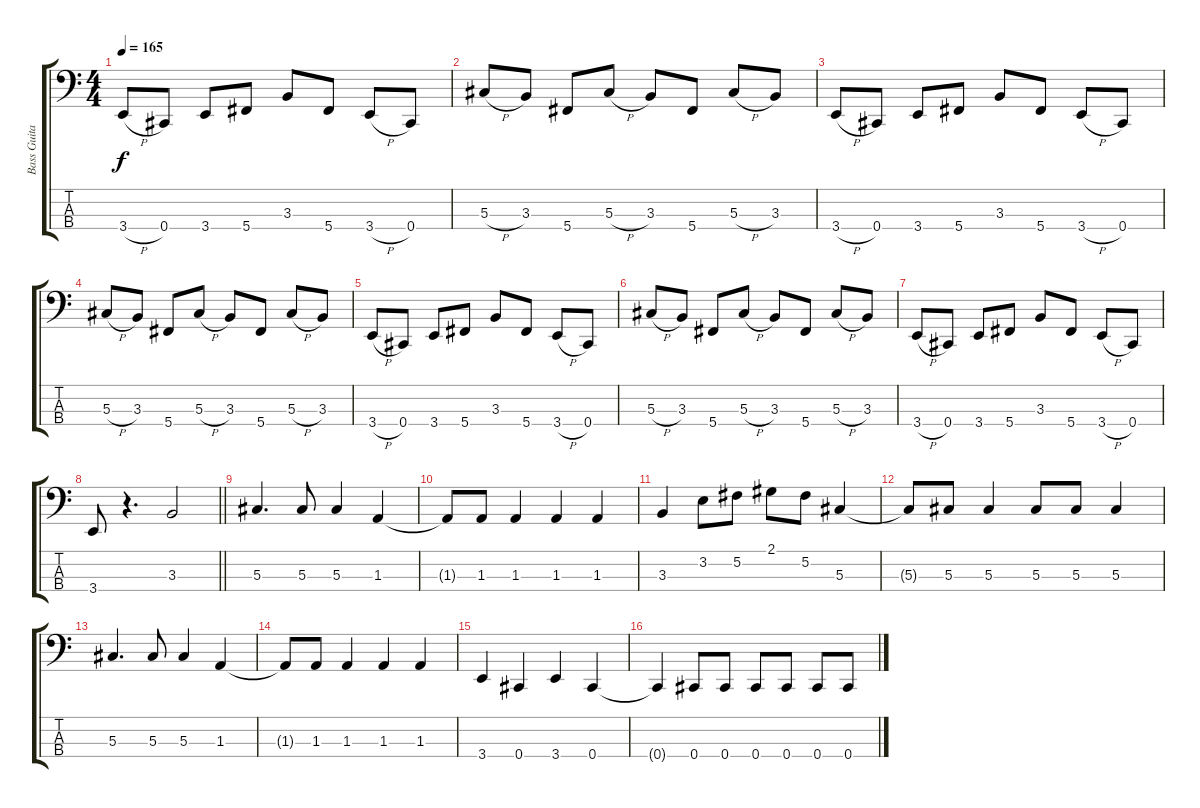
\track ("Bass Guitar" "Bass Guita") {instrument electricbasspick}
\staff {score tabs}
\tuning (Gb2 Db2 Ab1 Db1) {hide}
\ts (4 4)
\tempo 165
\clef f4
\ks c
3.4{h}.8{dy f} 0.4.8 3.4.8 5.4.8 3.3.8 5.4.8 3.4{h}.8 0.4.8 |
5.3{h}.8 3.3.8 5.4.8 5.3{h}.8 3.3.8 5.4.8 5.3{h}.8 3.3.8 |
3.4{h}.8 0.4.8 3.4.8 5.4.8 3.3.8 5.4.8 3.4{h}.8 0.4.8 |
5.3{h}.8 3.3.8 5.4.8 5.3{h}.8 3.3.8 5.4.8 5.3{h}.8 3.3.8 |
3.4{h}.8 0.4.8 3.4.8 5.4.8 3.3.8 5.4.8 3.4{h}.8 0.4.8 |
5.3{h}.8 3.3.8 5.4.8 5.3{h}.8 3.3.8 5.4.8 5.3{h}.8 3.3.8 |
3.4{h}.8 0.4.8 3.4.8 5.4.8 3.3.8 5.4.8 3.4{h}.8 0.4.8 |
\barLineRight lightlight
3.4.8 r.4{d} 3.3.2 |
5.3.4{d} 5.3.8 5.3.4 1.3.4 |
1.3{t}.8 1.3.8 1.3.4 1.3.4 1.3.4 |
3.3.4 3.2.8 5.2.8 2.1.8 5.2.8 5.3.4 |
5.3{t}.8 5.3.8 5.3.4 5.3.8 5.3.8 5.3.4 |
5.3.4{d} 5.3.8 5.3.4 1.3.4 |
1.3{t}.8 1.3.8 1.3.4 1.3.4 1.3.4 |
3.4.4 0.4.4 3.4.4 0.4.4 |
0.4{t}.4 0.4.8 0.4.8 0.4.8 0.4.8 0.4.8 0.4.8
